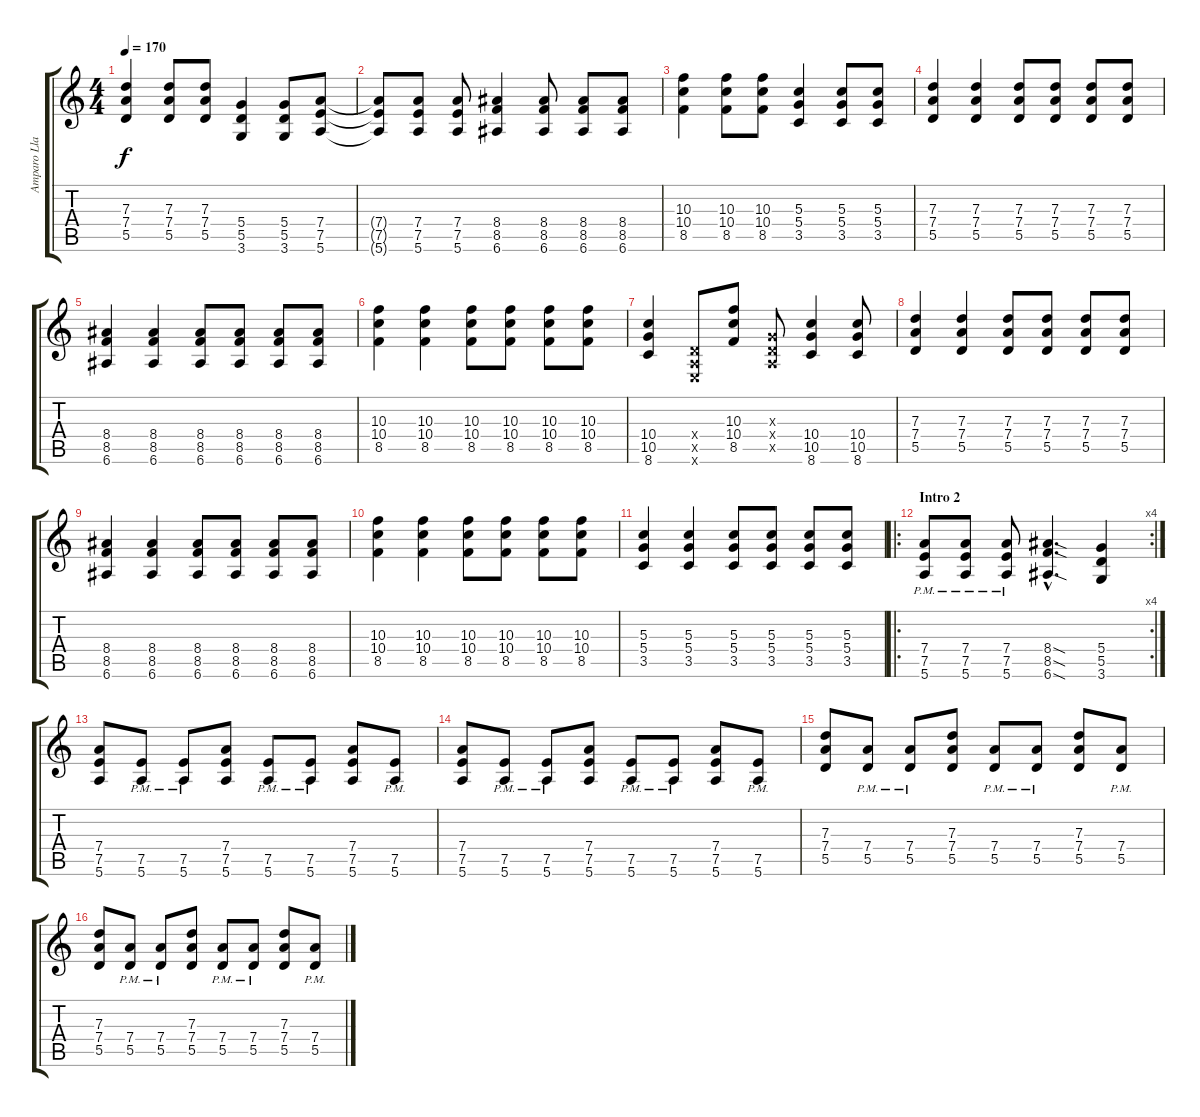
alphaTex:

\track ("Amparo Llanos (Guitarra)" "Amparo Lla") {instrument distortionguitar}
\staff {score tabs}
\tuning (E4 B3 G3 D3 A2 E2) {hide}
\ts (4 4)
\tempo 170
\clef g2
\ks c
(7.3 7.4 5.5).4{dy f} (7.3 7.4 5.5).8 (7.3 7.4 5.5).8 (5.4 5.5 3.6).4 (5.4 5.5 3.6).8 (7.4 7.5 5.6).8 |
(7.4{t} 7.5{t} 5.6{t}).8 (7.4 7.5 5.6).8 (7.4 7.5 5.6).8 (8.4 8.5 6.6).4 (8.4 8.5 6.6).8 (8.4 8.5 6.6).8 (8.4 8.5 6.6).8 |
(10.3 10.4 8.5).4 (10.3 10.4 8.5).8 (10.3 10.4 8.5).8 (5.3 5.4 3.5).4 (5.3 5.4 3.5).8 (5.3 5.4 3.5).8 |
(7.3 7.4 5.5).4 (7.3 7.4 5.5).4 (7.3 7.4 5.5).8 (7.3 7.4 5.5).8 (7.3 7.4 5.5).8 (7.3 7.4 5.5).8 |
(8.4 8.5 6.6).4 (8.4 8.5 6.6).4 (8.4 8.5 6.6).8 (8.4 8.5 6.6).8 (8.4 8.5 6.6).8 (8.4 8.5 6.6).8 |
(10.3 10.4 8.5).4 (10.3 10.4 8.5).4 (10.3 10.4 8.5).8 (10.3 10.4 8.5).8 (10.3 10.4 8.5).8 (10.3 10.4 8.5).8 |
(10.4 10.5 8.6).4 (0.4{x} 0.5{x} 0.6{x}).8 (10.3 10.4 8.5).8 (0.3{x} 0.4{x} 0.5{x}).8 (10.4 10.5 8.6).4 (10.4 10.5 8.6).8 |
(7.3 7.4 5.5).4 (7.3 7.4 5.5).4 (7.3 7.4 5.5).8 (7.3 7.4 5.5).8 (7.3 7.4 5.5).8 (7.3 7.4 5.5).8 |
(8.4 8.5 6.6).4 (8.4 8.5 6.6).4 (8.4 8.5 6.6).8 (8.4 8.5 6.6).8 (8.4 8.5 6.6).8 (8.4 8.5 6.6).8 |
(10.3 10.4 8.5).4 (10.3 10.4 8.5).4 (10.3 10.4 8.5).8 (10.3 10.4 8.5).8 (10.3 10.4 8.5).8 (10.3 10.4 8.5).8 |
(5.3 5.4 3.5).4 (5.3 5.4 3.5).4 (5.3 5.4 3.5).8 (5.3 5.4 3.5).8 (5.3 5.4 3.5).8 (5.3 5.4 3.5).8 |
\ro
\rc 4
\section ("" "Intro 2")
(7.4{pm} 7.5{pm} 5.6{pm}).8 (7.4{pm} 7.5{pm} 5.6{pm}).8 (7.4{pm} 7.5{pm} 5.6{pm}).8 (8.4{sod hac} 8.5{sod hac} 6.6{sod hac}).4{d} (5.4 5.5 3.6).4 |
(7.4 7.5 5.6).8 (7.5{pm} 5.6{pm}).8 (7.5{pm} 5.6{pm}).8 (7.4 7.5 5.6).8 (7.5{pm} 5.6{pm}).8 (7.5{pm} 5.6{pm}).8 (7.4 7.5 5.6).8 (7.5{pm} 5.6{pm}).8 |
(7.4 7.5 5.6).8 (7.5{pm} 5.6{pm}).8 (7.5{pm} 5.6{pm}).8 (7.4 7.5 5.6).8 (7.5{pm} 5.6{pm}).8 (7.5{pm} 5.6{pm}).8 (7.4 7.5 5.6).8 (7.5{pm} 5.6{pm}).8 |
(7.3 7.4 5.5).8 (7.4{pm} 5.5{pm}).8 (7.4{pm} 5.5{pm}).8 (7.3 7.4 5.5).8 (7.4{pm} 5.5{pm}).8 (7.4{pm} 5.5{pm}).8 (7.3 7.4 5.5).8 (7.4{pm} 5.5{pm}).8 |
(7.3 7.4 5.5).8 (7.4{pm} 5.5{pm}).8 (7.4{pm} 5.5{pm}).8 (7.3 7.4 5.5).8 (7.4{pm} 5.5{pm}).8 (7.4{pm} 5.5{pm}).8 (7.3 7.4 5.5).8 (7.4{pm} 5.5{pm}).8
